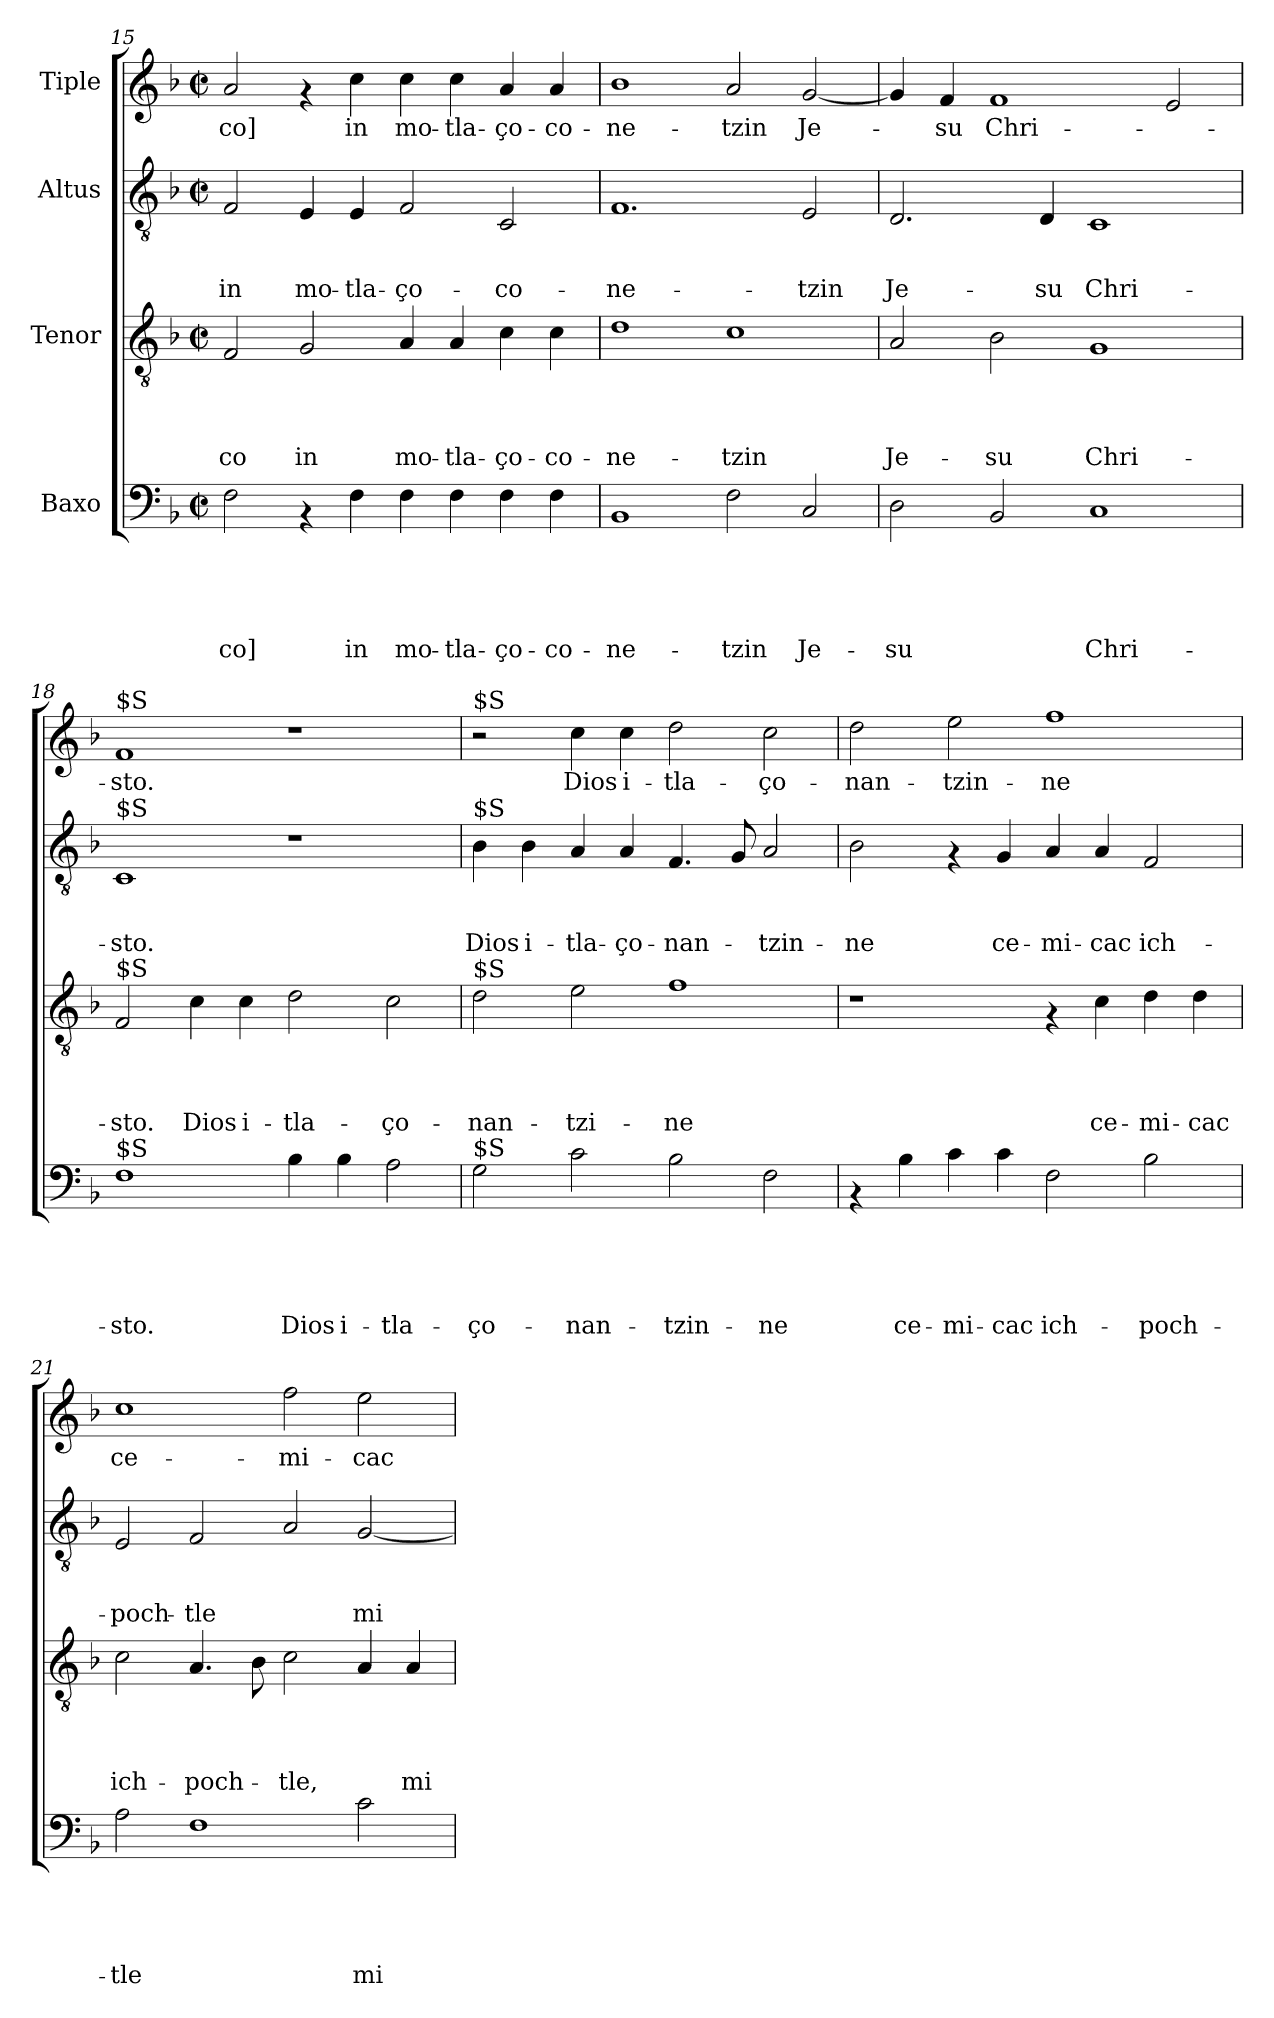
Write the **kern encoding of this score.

**kern	**text	**text	**text	**text	**text	**kern	**text	**text	**text	**text	**kern	**text	**text	**text	**kern	**text
*part4	*part4	*part4	*part4	*part4	*part4	*part3	*part3	*part3	*part3	*part3	*part2	*part2	*part2	*part2	*part1	*part1
*staff4	*staff4	*staff4	*staff4	*staff4	*staff4	*staff3	*staff3	*staff3	*staff3	*staff3	*staff2	*staff2	*staff2	*staff2	*staff1	*staff1
*I"Baxo	*	*	*	*	*	*I"Tenor	*	*	*	*	*I"Altus	*	*	*	*I"Tiple	*
*clefF4	*	*	*	*	*	*clefGv2	*	*	*	*	*clefGv2	*	*	*	*clefG2	*
*k[b-]	*	*	*	*	*	*k[b-]	*	*	*	*	*k[b-]	*	*	*	*k[b-]	*
*F:	*	*	*	*	*	*F:	*	*	*	*	*F:	*	*	*	*F:	*
*M2/2	*	*	*	*	*	*M2/2	*	*	*	*	*M2/2	*	*	*	*M2/2	*
*met(c|)	*	*	*	*	*	*met(c|)	*	*	*	*	*met(c|)	*	*	*	*met(c|)	*
=15	=15	=15	=15	=15	=15	=15	=15	=15	=15	=15	=15	=15	=15	=15	=15	=15
!	!	!	!	!	!LO:LY:b	!	!	!	!	!LO:LY:b	!	!	!	!LO:LY:b	!	!LO:LY:b
2F\	.	.	.	.	-co]	2F/	.	.	.	-co	2F/	.	.	in	2a/	-co]
!	!	!	!	!	!	!	!	!	!	!LO:LY:b	!	!	!	!LO:LY:b	!	!
4rAA	.	.	.	.	.	2G/	.	.	.	in	4E/	.	.	mo-	4rf	.
!	!	!	!	!	!LO:LY:b	!	!	!	!	!	!	!	!	!LO:LY:b	!	!LO:LY:b
4F\	.	.	.	.	in	.	.	.	.	.	4E/	.	.	-tla-	4cc\	in
!	!	!	!	!	!LO:LY:b	!	!	!	!	!LO:LY:b	!	!	!	!LO:LY:b	!	!LO:LY:b
4F\	.	.	.	.	mo-	4A/	.	.	.	mo-	2F/	.	.	-ço-	4cc\	mo-
!	!	!	!	!	!LO:LY:b	!	!	!	!	!LO:LY:b	!	!	!	!	!	!LO:LY:b
4F\	.	.	.	.	-tla-	4A/	.	.	.	-tla-	.	.	.	.	4cc\	-tla-
!	!	!	!	!	!LO:LY:b	!	!	!	!	!LO:LY:b	!	!	!	!LO:LY:b	!	!LO:LY:b
4F\	.	.	.	.	-ço-	4c\	.	.	.	-ço-	2C/	.	.	-co-	4a/	-ço-
!	!	!	!	!	!LO:LY:b	!	!	!	!	!LO:LY:b	!	!	!	!	!	!LO:LY:b
4F\	.	.	.	.	-co-	4c\	.	.	.	-co-	.	.	.	.	4a/	-co-
=16	=16	=16	=16	=16	=16	=16	=16	=16	=16	=16	=16	=16	=16	=16	=16	=16
!	!	!	!	!	!LO:LY:b	!	!	!	!	!LO:LY:b	!	!	!	!LO:LY:b	!	!LO:LY:b
1BB-	.	.	.	.	-ne-	1d	.	.	.	-ne-	1.F	.	.	-ne-	1b-	-ne-
!	!	!	!	!	!LO:LY:b	!	!	!	!	!LO:LY:b	!	!	!	!	!	!LO:LY:b
2F\	.	.	.	.	-tzin	1c	.	.	.	-tzin	.	.	.	.	2a/	-tzin
!	!	!	!	!	!LO:LY:b	!	!	!	!	!	!	!	!	!LO:LY:b	!	!LO:LY:b
2C/	.	.	.	.	Je-	.	.	.	.	.	2E/	.	.	-tzin	[<2g/	Je-
=17	=17	=17	=17	=17	=17	=17	=17	=17	=17	=17	=17	=17	=17	=17	=17	=17
!	!	!	!	!	!LO:LY:b	!	!	!	!	!LO:LY:b	!	!	!	!LO:LY:b	!	!
2D\	.	.	.	.	-su	2A/	.	.	.	Je-	2.D/	.	.	Je-	4g/]	.
!	!	!	!	!	!	!	!	!	!	!	!	!	!	!	!	!LO:LY:b
.	.	.	.	.	.	.	.	.	.	.	.	.	.	.	4f/	-su
!	!	!	!	!	!	!	!	!	!	!LO:LY:b	!	!	!	!	!	!LO:LY:b
2BB-/	.	.	.	.	.	2B-\	.	.	.	-su	.	.	.	.	1f	Chri-
!	!	!	!	!	!	!	!	!	!	!	!	!	!	!LO:LY:b	!	!
.	.	.	.	.	.	.	.	.	.	.	4D/	.	.	-su	.	.
!	!	!	!	!	!LO:LY:b	!	!	!	!	!LO:LY:b	!	!	!	!LO:LY:b	!	!
1C	.	.	.	.	Chri-	1G	.	.	.	Chri-	1C	.	.	Chri-	.	.
.	.	.	.	.	.	.	.	.	.	.	.	.	.	.	2e/	.
!!LO:LB:g=z
=18	=18	=18	=18	=18	=18	=18	=18	=18	=18	=18	=18	=18	=18	=18	=18	=18
!	!	!	!	!	!	!	!	!	!	!	!	!	!	!	!LO:TX:a:t=$S	!
!	!	!	!	!	!	!	!	!	!	!	!LO:TX:a:t=$S	!	!	!	!	!
!	!	!	!	!	!	!LO:TX:a:t=$S	!	!	!	!	!	!	!	!	!	!
!LO:TX:a:t=$S	!	!	!	!	!	!	!	!	!	!	!	!	!	!	!	!
!	!	!	!	!	!LO:LY:b	!	!	!	!	!LO:LY:b	!	!	!	!LO:LY:b	!	!LO:LY:b
1F	.	.	.	.	-sto.	2F/	.	.	.	-sto.	1C	.	.	-sto.	1f	-sto.
!	!	!	!	!	!	!	!	!	!	!LO:LY:b	!	!	!	!	!	!
.	.	.	.	.	.	4c\	.	.	.	Dios	.	.	.	.	.	.
!	!	!	!	!	!	!	!	!	!	!LO:LY:b	!	!	!	!	!	!
.	.	.	.	.	.	4c\	.	.	.	i-	.	.	.	.	.	.
!	!	!	!	!	!LO:LY:b	!	!	!	!	!LO:LY:b	!	!	!	!	!	!
4B-\	.	.	.	.	Dios	2d\	.	.	.	-tla-	1r	.	.	.	1r	.
!	!	!	!	!	!LO:LY:b	!	!	!	!	!	!	!	!	!	!	!
4B-\	.	.	.	.	i-	.	.	.	.	.	.	.	.	.	.	.
!	!	!	!	!	!LO:LY:b	!	!	!	!	!LO:LY:b	!	!	!	!	!	!
2A\	.	.	.	.	-tla-	2c\	.	.	.	-ço-	.	.	.	.	.	.
=19	=19	=19	=19	=19	=19	=19	=19	=19	=19	=19	=19	=19	=19	=19	=19	=19
!	!	!	!	!	!	!	!	!	!	!	!	!	!	!	!LO:TX:a:t=$S	!
!	!	!	!	!	!	!	!	!	!	!	!LO:TX:a:t=$S	!	!	!	!	!
!	!	!	!	!	!	!LO:TX:a:t=$S	!	!	!	!	!	!	!	!	!	!
!LO:TX:a:t=$S	!	!	!	!	!	!	!	!	!	!	!	!	!	!	!	!
!	!	!	!	!	!LO:LY:b	!	!	!	!	!LO:LY:b	!	!	!	!LO:LY:b	!	!
2G\	.	.	.	.	-ço-	2d\	.	.	.	-nan-	4B-\	.	.	Dios	2r	.
!	!	!	!	!	!	!	!	!	!	!	!	!	!	!LO:LY:b	!	!
.	.	.	.	.	.	.	.	.	.	.	4B-\	.	.	i-	.	.
!	!	!	!	!	!LO:LY:b	!	!	!	!	!LO:LY:b	!	!	!	!LO:LY:b	!	!LO:LY:b
2c\	.	.	.	.	-nan-	2e\	.	.	.	-tzi-	4A/	.	.	-tla-	4cc\	Dios
!	!	!	!	!	!	!	!	!	!	!	!	!	!	!LO:LY:b	!	!LO:LY:b
.	.	.	.	.	.	.	.	.	.	.	4A/	.	.	-ço-	4cc\	i-
!	!	!	!	!	!LO:LY:b	!	!	!	!	!LO:LY:b	!	!	!	!LO:LY:b	!	!LO:LY:b
2B-\	.	.	.	.	-tzin-	1f	.	.	.	-ne	4.F/	.	.	-nan-	2dd\	-tla-
.	.	.	.	.	.	.	.	.	.	.	8G/	.	.	.	.	.
!	!	!	!	!	!LO:LY:b	!	!	!	!	!	!	!	!	!LO:LY:b	!	!LO:LY:b
2F\	.	.	.	.	-ne	.	.	.	.	.	2A/	.	.	-tzin-	2cc\	-ço-
=20	=20	=20	=20	=20	=20	=20	=20	=20	=20	=20	=20	=20	=20	=20	=20	=20
!	!	!	!	!	!	!	!	!	!	!	!	!	!	!LO:LY:b	!	!LO:LY:b
4rAA	.	.	.	.	.	1r	.	.	.	.	2B-\	.	.	-ne	2dd\	-nan-
!	!	!	!	!	!LO:LY:b	!	!	!	!	!	!	!	!	!	!	!
4B-\	.	.	.	.	ce-	.	.	.	.	.	.	.	.	.	.	.
!	!	!	!	!	!LO:LY:b	!	!	!	!	!	!	!	!	!	!	!LO:LY:b
4c\	.	.	.	.	-mi-	.	.	.	.	.	4rF	.	.	.	2ee\	-tzin-
!	!	!	!	!	!LO:LY:b	!	!	!	!	!	!	!	!	!LO:LY:b	!	!
4c\	.	.	.	.	-cac	.	.	.	.	.	4G/	.	.	ce-	.	.
!	!	!	!	!	!LO:LY:b	!	!	!	!	!	!	!	!	!LO:LY:b	!	!LO:LY:b
2F\	.	.	.	.	ich-	4rF	.	.	.	.	4A/	.	.	-mi-	1ff	-ne
!	!	!	!	!	!	!	!	!	!	!LO:LY:b	!	!	!	!LO:LY:b	!	!
.	.	.	.	.	.	4c\	.	.	.	ce-	4A/	.	.	-cac	.	.
!	!	!	!	!	!LO:LY:b	!	!	!	!	!LO:LY:b	!	!	!	!LO:LY:b	!	!
2B-\	.	.	.	.	-poch-	4d\	.	.	.	-mi-	2F/	.	.	ich-	.	.
!	!	!	!	!	!	!	!	!	!	!LO:LY:b	!	!	!	!	!	!
.	.	.	.	.	.	4d\	.	.	.	-cac	.	.	.	.	.	.
=21	=21	=21	=21	=21	=21	=21	=21	=21	=21	=21	=21	=21	=21	=21	=21	=21
!	!	!	!	!	!LO:LY:b	!	!	!	!	!LO:LY:b	!	!	!	!LO:LY:b	!	!LO:LY:b
2A\	.	.	.	.	-tle	2c\	.	.	.	ich-	2E/	.	.	-poch-	1cc	ce-
!	!	!	!	!	!	!	!	!	!	!LO:LY:b	!	!	!	!LO:LY:b	!	!
1F	.	.	.	.	.	4.A/	.	.	.	-poch-	2F/	.	.	-tle	.	.
.	.	.	.	.	.	8B-\	.	.	.	.	.	.	.	.	.	.
!	!	!	!	!	!	!	!	!	!	!LO:LY:b	!	!	!	!	!	!LO:LY:b
.	.	.	.	.	.	2c\	.	.	.	-tle,	2A/	.	.	.	2ff\	-mi-
!	!	!	!	!	!LO:LY:b	!	!	!	!	!	!	!	!	!LO:LY:b	!	!LO:LY:b
2c\	.	.	.	.	mi-	4A/	.	.	.	.	[<2G/	.	.	mi-	2ee\	-cac
!	!	!	!	!	!	!	!	!	!	!LO:LY:b	!	!	!	!	!	!
.	.	.	.	.	.	4A/	.	.	.	mi-	.	.	.	.	.	.
=	=	=	=	=	=	=	=	=	=	=	=	=	=	=	=	=
*-	*-	*-	*-	*-	*-	*-	*-	*-	*-	*-	*-	*-	*-	*-	*-	*-
